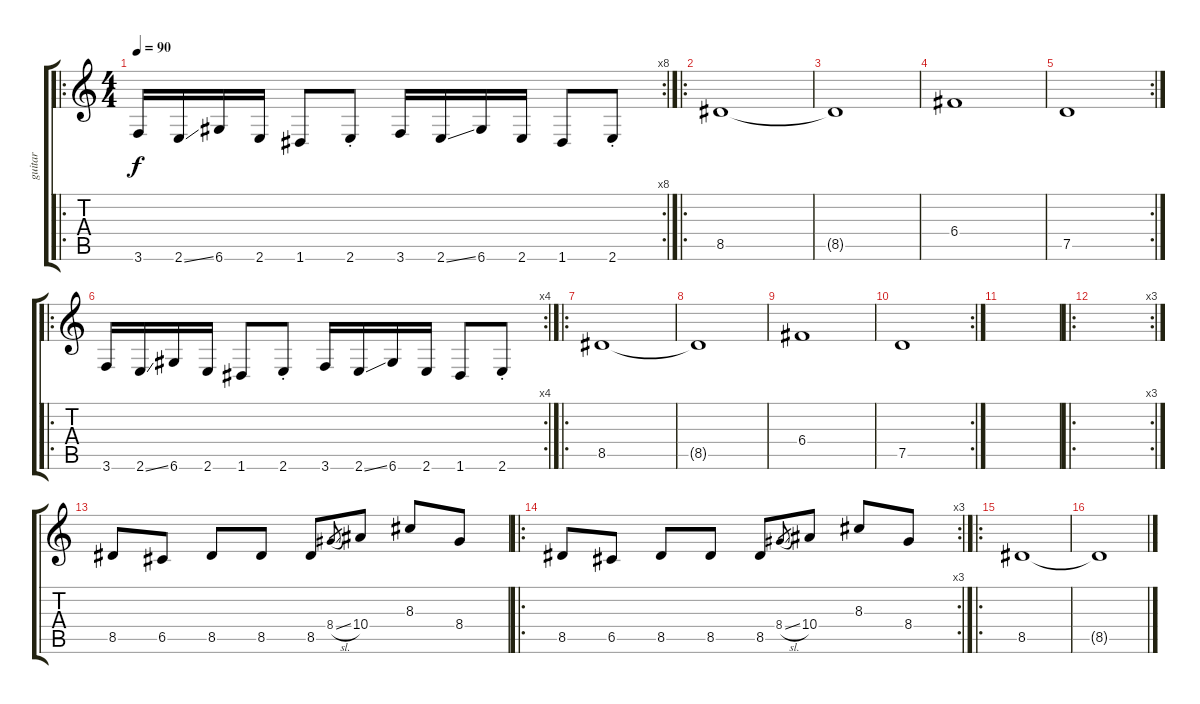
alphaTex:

\track ("guitar" "guitar") {instrument distortionguitar}
\staff {score tabs}
\tuning (D4 A3 F3 C3 G2 D2) {hide}
\ro
\rc 8
\ts (4 4)
\tempo 90
\clef g2
\ks c
3.6.16{dy f instrument distortionguitar} 2.6{ss}.16 6.6.16 2.6.16 1.6.8 2.6{st}.8 3.6.16 2.6{ss}.16 6.6.16 2.6.16 1.6.8 2.6{st}.8 |
\ro
8.5.1 |
8.5{t}.1 |
6.4.1 |
\rc 2
7.5.1 |
\ro
\rc 4
3.6.16 2.6{ss}.16 6.6.16 2.6.16 1.6.8 2.6{st}.8 3.6.16 2.6{ss}.16 6.6.16 2.6.16 1.6.8 2.6{st}.8 |
\ro
8.5.1 |
8.5{t}.1 |
6.4.1 |
\rc 2
7.5.1 |
|
\ro
\rc 3
|
8.5.8 6.5.8 8.5.8 8.5.8 8.5.8 8.4{sl}.8{gr} 10.4.8 8.3.8 8.4.8 |
\ro
\rc 3
8.5.8 6.5.8 8.5.8 8.5.8 8.5.8 8.4{sl}.8{gr} 10.4.8 8.3.8 8.4.8 |
\ro
8.5.1 |
8.5{t}.1
